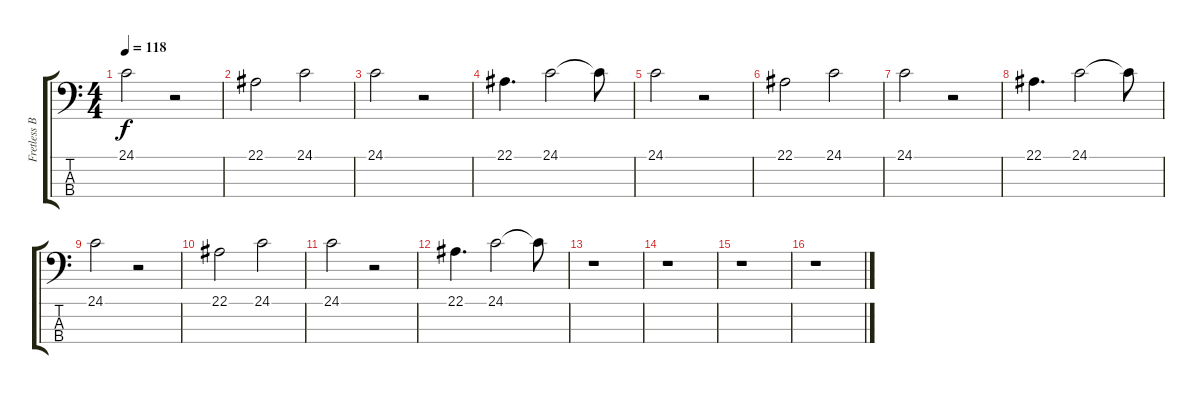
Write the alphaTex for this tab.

\track ("Fretless Bass" "Fretless B") {instrument fretlessbass}
\staff {score tabs}
\tuning (C-1 G2 D2 A1) {hide}
\ts (4 4)
\tempo 118
\clef f4
\ks c
24.1.2{dy f} r.2 |
22.1.2 24.1.2 |
24.1.2 r.2 |
22.1.4{d} 24.1.2 24.1{t}.8 |
24.1.2 r.2 |
22.1.2 24.1.2 |
24.1.2 r.2 |
22.1.4{d} 24.1.2 24.1{t}.8 |
24.1.2 r.2 |
22.1.2 24.1.2 |
24.1.2 r.2 |
22.1.4{d} 24.1.2 24.1{t}.8 |
r.1 |
r.1 |
r.1 |
r.1
